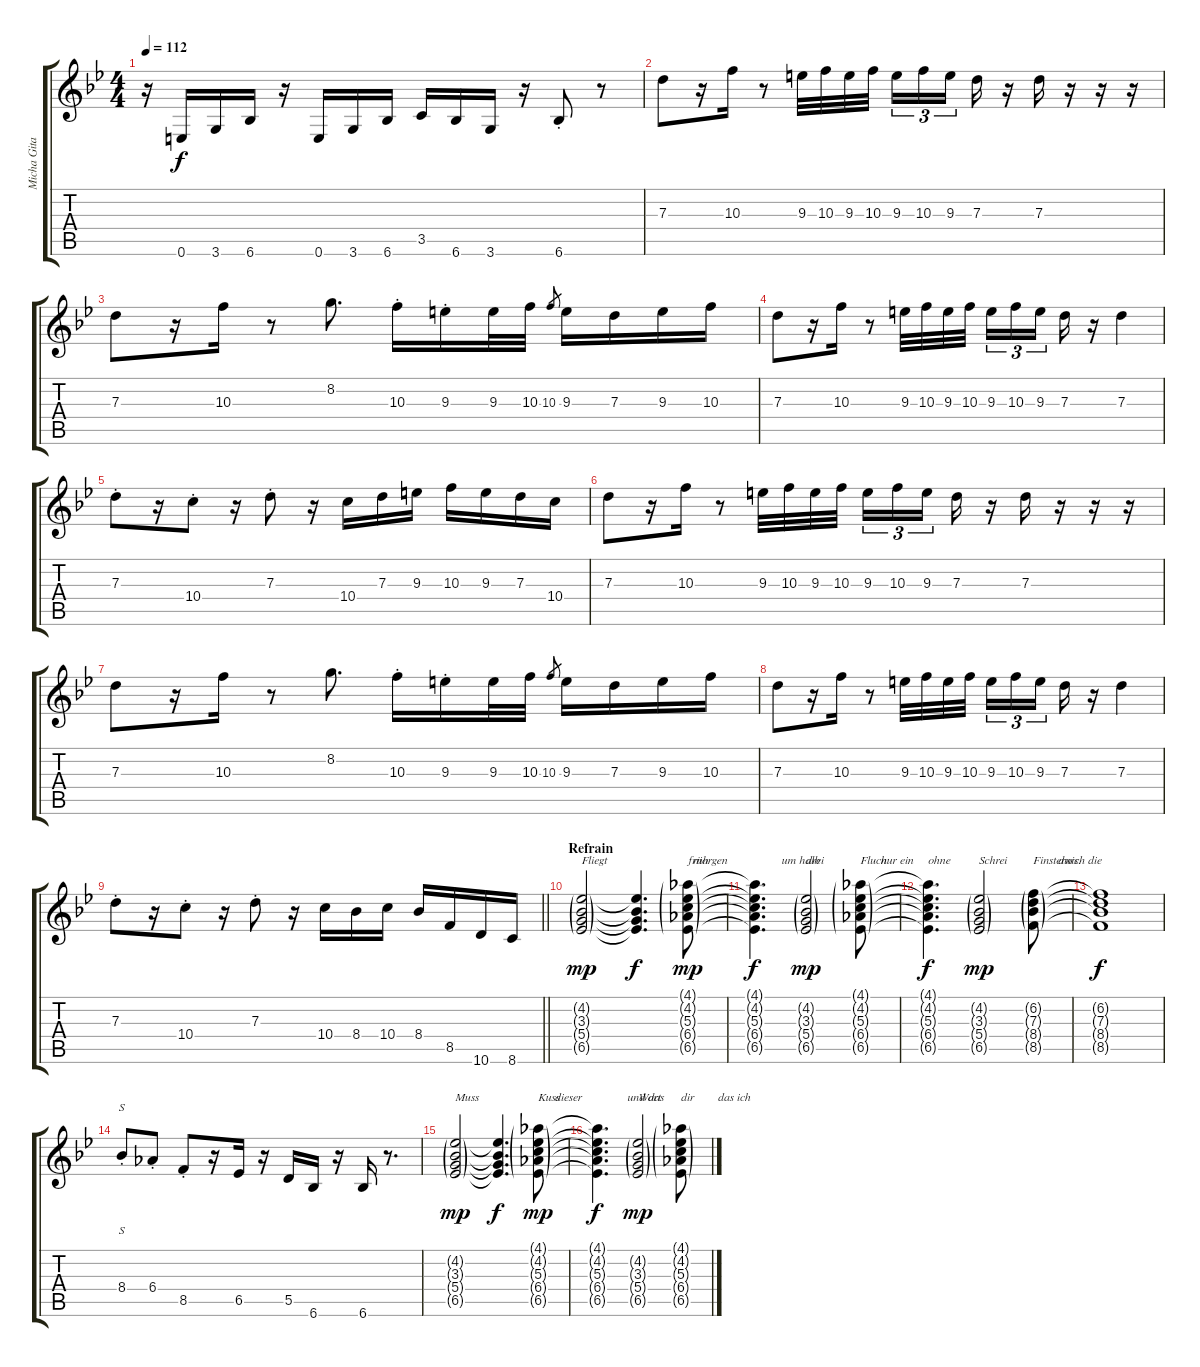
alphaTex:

\track ("Micha Gitarre 1 " "Micha Gita") {instrument acousticguitarsteel}
\staff {score tabs}
\tuning (E4 B3 G3 D3 A2 E2) {hide}
\ts (4 4)
\tempo 112
\clef g2
\ks bb
r.16{dy f} 0.6.16 3.6.16 6.6.16 r.16 0.6.16 3.6.16 6.6.16 3.5.16 6.6.16 3.6.16 r.16 6.6{st}.8 r.8 |
7.3.8 r.16 10.3.16 r.8 9.3.32 10.3.32 9.3.32 10.3.32 9.3.16{tu (3 2)} 10.3.16{tu (3 2)} 9.3.16{tu (3 2) beam splitsecondary} 7.3.16 r.16 7.3.16 r.16 r.16 r.16 |
7.3.8 r.16 10.3.16 r.8 8.2.8{d} 10.3{st}.16 9.3{st}.16 9.3.32 10.3.32 10.3.8{gr} 9.3.16 7.3.16 9.3.16 10.3.16 |
7.3.8 r.16 10.3.16 r.8 9.3.32 10.3.32 9.3.32 10.3.32 9.3.16{tu (3 2)} 10.3.16{tu (3 2)} 9.3.16{tu (3 2) beam splitsecondary} 7.3.16 r.16 7.3.4 |
7.3{st}.8 r.16 10.4{st}.8 r.16 7.3{st}.8 r.16 10.4.16 7.3.16 9.3.16 10.3.16 9.3.16 7.3.16 10.4.16 |
7.3.8 r.16 10.3.16 r.8 9.3.32 10.3.32 9.3.32 10.3.32 9.3.16{tu (3 2)} 10.3.16{tu (3 2)} 9.3.16{tu (3 2) beam splitsecondary} 7.3.16 r.16 7.3.16 r.16 r.16 r.16 |
7.3.8 r.16 10.3.16 r.8 8.2.8{d} 10.3{st}.16 9.3{st}.16 9.3.32 10.3.32 10.3.8{gr} 9.3.16 7.3.16 9.3.16 10.3.16 |
7.3.8 r.16 10.3.16 r.8 9.3.32 10.3.32 9.3.32 10.3.32 9.3.16{tu (3 2)} 10.3.16{tu (3 2)} 9.3.16{tu (3 2) beam splitsecondary} 7.3.16 r.16 7.3.4 |
\barLineRight lightlight
7.3{st}.8 r.16 10.4{st}.8 r.16 7.3{st}.8 r.16 10.4.16 8.4.16 10.4.16 8.4.16 8.5.16 10.6.16 8.6.16 |
\section ("" "Refrain")
(4.2{g} 3.3{g} 5.4{g} 6.5{g}).2{txt "Fliegt" dy mp} (4.2{t} 3.3{t} 5.4{t} 6.5{t}).4{d txt "                   morgen" dy f} (4.1{g} 4.2{g} 5.3{g} 6.4{g} 6.5{g}).8{txt "früh" dy mp} |
(4.1{t} 4.2{t} 5.3{t} 6.4{t} 6.5{t}).4{d txt "         um halb" dy f} (4.2{g} 3.3{g} 5.4{g} 6.5{g}).2{txt "drei                   nur ein" dy mp} (4.1{g} 4.2{g} 5.3{g} 6.4{g} 6.5{g}).8{txt "Fluch"} |
(4.1{t} 4.2{t} 5.3{t} 6.4{t} 6.5{t}).4{d txt "ohne" dy f} (4.2{g} 3.3{g} 5.4{g} 6.5{g}).2{txt "Schrei                 durch die" dy mp} (6.2{g} 7.3{g} 8.4{g} 8.5{g}).8{txt "Finsternis."} |
(6.2{t} 7.3{t} 8.4{t} 8.5{t}).1{dy f} |
8.4{st}.8{s} 6.4{st}.8 8.5{st}.8 r.16 6.5.16 r.16 5.5.16 6.6.16 r.16 6.6.16 r.8{d} |
(4.2{g} 3.3{g} 5.4{g} 6.5{g}).2{txt "Muss" dy mp} (4.2{t} 3.3{t} 5.4{t} 6.5{t}).4{d txt "                   dieser" dy f} (4.1{g} 4.2{g} 5.3{g} 6.4{g} 6.5{g}).8{txt "Kuss" dy mp} |
(4.1{t} 4.2{t} 5.3{t} 6.4{t} 6.5{t}).4{d txt "          und das" dy f} (4.2{g} 3.3{g} 5.4{g} 6.5{g}).2{txt "Wort                   das ich" dy mp} (4.1{g} 4.2{g} 5.3{g} 6.4{g} 6.5{g}).8{txt "dir"}
